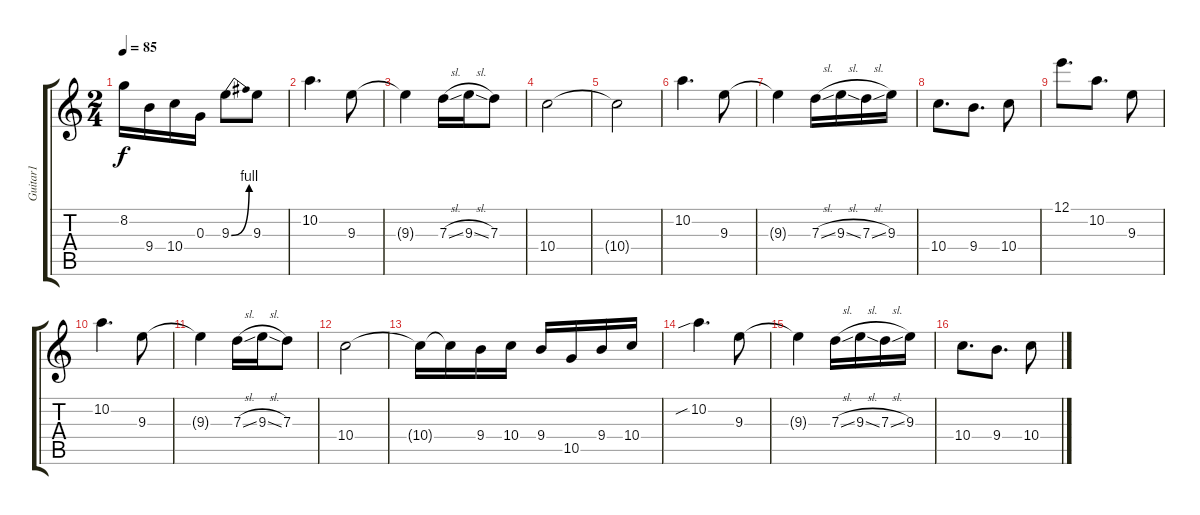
\track ("Guitar1" "Guitar1") {instrument distortionguitar}
\staff {score tabs}
\tuning (E4 B3 G3 D3 A2 E2) {hide}
\ts (2 4)
\tempo 85
\clef g2
\ks c
8.2.16{dy f} 9.4.16 10.4.16 0.3.16 9.3{be (bend 0 0 60 4)}.8 9.3.8 |
10.2.4{d} 9.3.8 |
9.3{t}.4 7.3{sl}.16 9.3{sl}.16 7.3.8 |
10.4.2 |
10.4{t}.2 |
10.2.4{d} 9.3.8 |
9.3{t}.4 7.3{sl}.16 9.3{sl}.16 7.3{sl}.16 9.3.16 |
10.4.8{d} 9.4.8{d} 10.4.8 |
12.1.8{d} 10.2.8{d} 9.3.8 |
10.2.4{d} 9.3.8 |
9.3{t}.4 7.3{sl}.16 9.3{sl}.16 7.3.8 |
10.4.2 |
10.4{t}.16 10.4{t}.16 9.4.16 10.4.16 9.4.16 10.5.16 9.4.16 10.4.16 |
10.2{sib}.4{d} 9.3.8 |
9.3{t}.4 7.3{sl}.16 9.3{sl}.16 7.3{sl}.16 9.3.16 |
10.4.8{d} 9.4.8{d} 10.4.8
